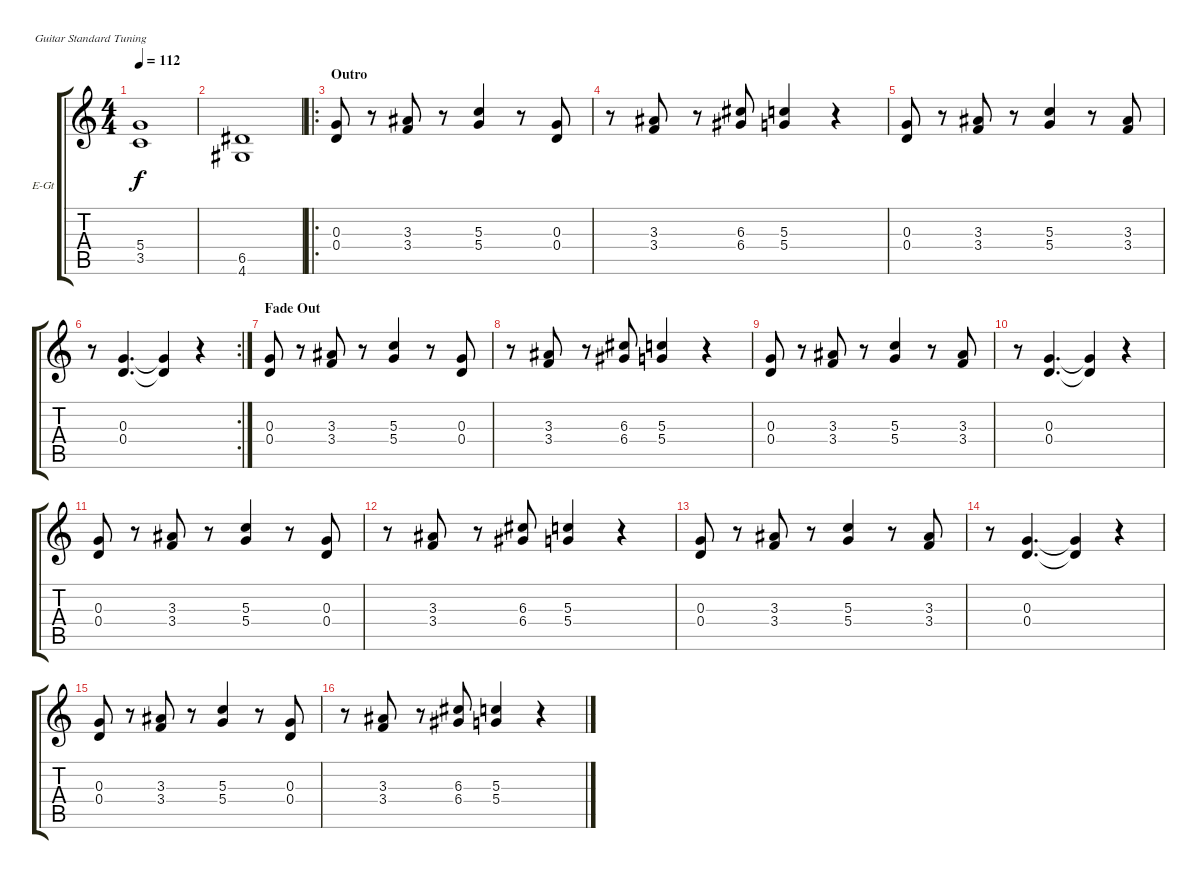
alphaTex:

\defaultSystemsLayout 4
\bracketExtendMode groupsimilarinstruments
\firstSystemTrackNameOrientation horizontal
\otherSystemsTrackNameOrientation horizontal
\track ("Overdrive Guitar" "E-Gt") {instrument overdrivenguitar}
\staff {score tabs}
\tuning (E4 B3 G3 D3 A2 E2)
\ts (4 4)
\tempo 112
\clef g2
\ks c
(3.5 5.4).1{dy f} |
(4.6 6.5).1 |
\ro
\section ("" "Outro")
(0.4 0.3).8 r.8 (3.3 3.4).8 r.8 (5.3 5.4).4 r.8 (0.4 0.3).8 |
r.8 (3.3 3.4).8 r.8 (6.3 6.4).8 (5.3 5.4).4 r.4 |
(0.4 0.3).8 r.8 (3.3 3.4).8 r.8 (5.3 5.4).4 r.8 (3.3 3.4).8 |
\rc 2
r.8 (0.4 0.3).4{d} (0.4{t} 0.3{t}).4 r.4 |
\section ("" "Fade Out")
(0.4 0.3).8 r.8 (3.3 3.4).8 r.8 (5.3 5.4).4 r.8 (0.4 0.3).8 |
r.8 (3.3 3.4).8 r.8 (6.3 6.4).8 (5.3 5.4).4 r.4 |
(0.4 0.3).8 r.8 (3.3 3.4).8 r.8 (5.3 5.4).4 r.8 (3.3 3.4).8 |
r.8 (0.4 0.3).4{d} (0.4{t} 0.3{t}).4 r.4 |
(0.4 0.3).8 r.8 (3.3 3.4).8 r.8 (5.3 5.4).4 r.8 (0.4 0.3).8 |
r.8 (3.3 3.4).8 r.8 (6.3 6.4).8 (5.3 5.4).4 r.4 |
(0.4 0.3).8 r.8 (3.3 3.4).8 r.8 (5.3 5.4).4 r.8 (3.3 3.4).8 |
r.8 (0.4 0.3).4{d} (0.4{t} 0.3{t}).4 r.4 |
(0.4 0.3).8 r.8 (3.3 3.4).8 r.8 (5.3 5.4).4 r.8 (0.4 0.3).8 |
r.8 (3.3 3.4).8 r.8 (6.3 6.4).8 (5.3 5.4).4 r.4
